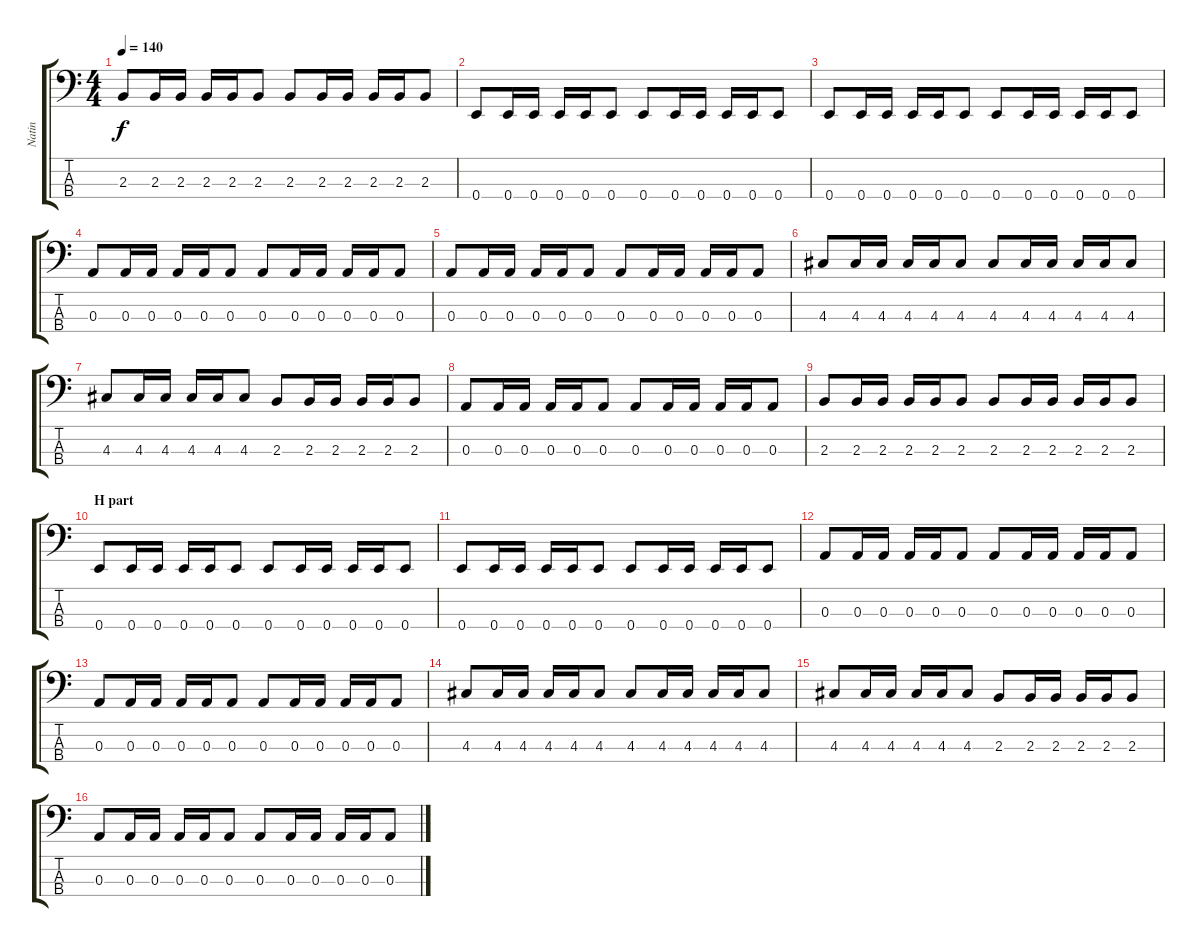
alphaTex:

\track ("Natin" "Natin") {instrument slapbass2}
\staff {score tabs}
\tuning (G2 D2 A1 E1) {hide}
\ts (4 4)
\tempo 140
\clef f4
\ks c
2.3.8{dy f} 2.3.16 2.3.16 2.3.16 2.3.16 2.3.8 2.3.8 2.3.16 2.3.16 2.3.16 2.3.16 2.3.8 |
0.4.8 0.4.16 0.4.16 0.4.16 0.4.16 0.4.8 0.4.8 0.4.16 0.4.16 0.4.16 0.4.16 0.4.8 |
0.4.8 0.4.16 0.4.16 0.4.16 0.4.16 0.4.8 0.4.8 0.4.16 0.4.16 0.4.16 0.4.16 0.4.8 |
0.3.8 0.3.16 0.3.16 0.3.16 0.3.16 0.3.8 0.3.8 0.3.16 0.3.16 0.3.16 0.3.16 0.3.8 |
0.3.8 0.3.16 0.3.16 0.3.16 0.3.16 0.3.8 0.3.8 0.3.16 0.3.16 0.3.16 0.3.16 0.3.8 |
4.3.8 4.3.16 4.3.16 4.3.16 4.3.16 4.3.8 4.3.8 4.3.16 4.3.16 4.3.16 4.3.16 4.3.8 |
4.3.8 4.3.16 4.3.16 4.3.16 4.3.16 4.3.8 2.3.8 2.3.16 2.3.16 2.3.16 2.3.16 2.3.8 |
0.3.8 0.3.16 0.3.16 0.3.16 0.3.16 0.3.8 0.3.8 0.3.16 0.3.16 0.3.16 0.3.16 0.3.8 |
2.3.8 2.3.16 2.3.16 2.3.16 2.3.16 2.3.8 2.3.8 2.3.16 2.3.16 2.3.16 2.3.16 2.3.8 |
\section ("" "H part")
0.4.8 0.4.16 0.4.16 0.4.16 0.4.16 0.4.8 0.4.8 0.4.16 0.4.16 0.4.16 0.4.16 0.4.8 |
0.4.8 0.4.16 0.4.16 0.4.16 0.4.16 0.4.8 0.4.8 0.4.16 0.4.16 0.4.16 0.4.16 0.4.8 |
0.3.8 0.3.16 0.3.16 0.3.16 0.3.16 0.3.8 0.3.8 0.3.16 0.3.16 0.3.16 0.3.16 0.3.8 |
0.3.8 0.3.16 0.3.16 0.3.16 0.3.16 0.3.8 0.3.8 0.3.16 0.3.16 0.3.16 0.3.16 0.3.8 |
4.3.8 4.3.16 4.3.16 4.3.16 4.3.16 4.3.8 4.3.8 4.3.16 4.3.16 4.3.16 4.3.16 4.3.8 |
4.3.8 4.3.16 4.3.16 4.3.16 4.3.16 4.3.8 2.3.8 2.3.16 2.3.16 2.3.16 2.3.16 2.3.8 |
0.3.8 0.3.16 0.3.16 0.3.16 0.3.16 0.3.8 0.3.8 0.3.16 0.3.16 0.3.16 0.3.16 0.3.8
